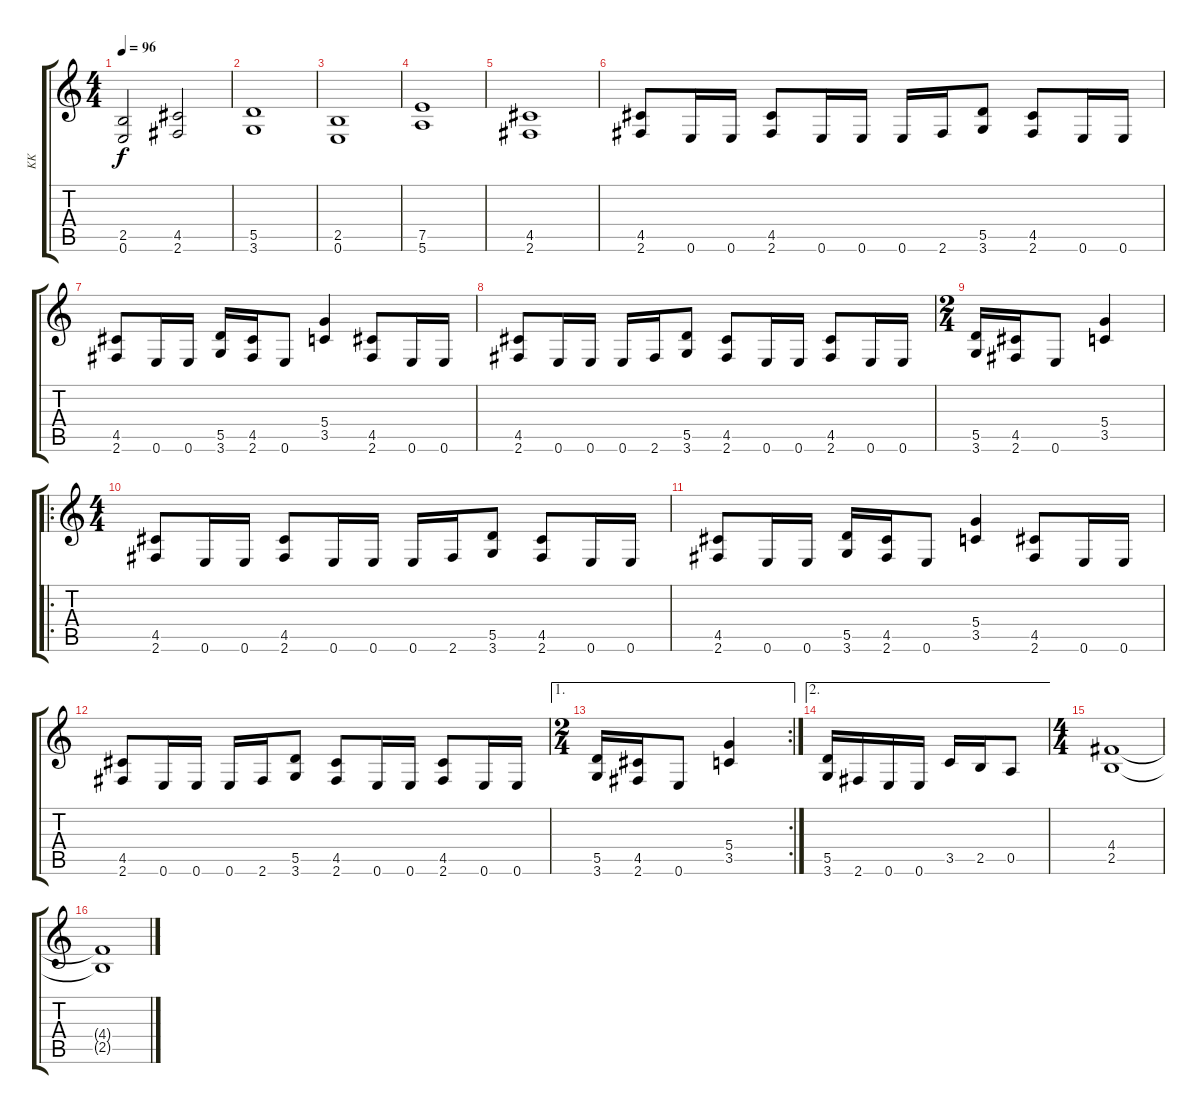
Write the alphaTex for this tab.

\track ("KK" "KK") {instrument distortionguitar}
\staff {score tabs}
\tuning (E4 B3 G3 D3 A2 E2) {hide}
\ts (4 4)
\tempo 96
\clef g2
\ks c
(2.5 0.6).2{dy f} (4.5 2.6).2 |
(5.5 3.6).1 |
(2.5 0.6).1 |
(7.5 5.6).1 |
(4.5 2.6).1 |
(4.5 2.6).8 0.6.16 0.6.16 (4.5 2.6).8 0.6.16 0.6.16 0.6.16 2.6.16 (5.5 3.6).8 (4.5 2.6).8 0.6.16 0.6.16 |
(4.5 2.6).8 0.6.16 0.6.16 (5.5 3.6).16 (4.5 2.6).16 0.6.8 (5.4 3.5).4 (4.5 2.6).8 0.6.16 0.6.16 |
(4.5 2.6).8 0.6.16 0.6.16 0.6.16 2.6.16 (5.5 3.6).8 (4.5 2.6).8 0.6.16 0.6.16 (4.5 2.6).8 0.6.16 0.6.16 |
\ts (2 4)
(5.5 3.6).16 (4.5 2.6).16 0.6.8 (5.4 3.5).4 |
\ro
\ts (4 4)
(4.5 2.6).8 0.6.16 0.6.16 (4.5 2.6).8 0.6.16 0.6.16 0.6.16 2.6.16 (5.5 3.6).8 (4.5 2.6).8 0.6.16 0.6.16 |
(4.5 2.6).8 0.6.16 0.6.16 (5.5 3.6).16 (4.5 2.6).16 0.6.8 (5.4 3.5).4 (4.5 2.6).8 0.6.16 0.6.16 |
(4.5 2.6).8 0.6.16 0.6.16 0.6.16 2.6.16 (5.5 3.6).8 (4.5 2.6).8 0.6.16 0.6.16 (4.5 2.6).8 0.6.16 0.6.16 |
\ae 1
\rc 2
\ts (2 4)
(5.5 3.6).16 (4.5 2.6).16 0.6.8 (5.4 3.5).4 |
\ae 2
(5.5 3.6).16 2.6.16 0.6.16 0.6.16 3.5.16 2.5.16 0.5.8 |
\ts (4 4)
(4.4 2.5).1{volume 1} |
(4.4{t} 2.5{t}).1
